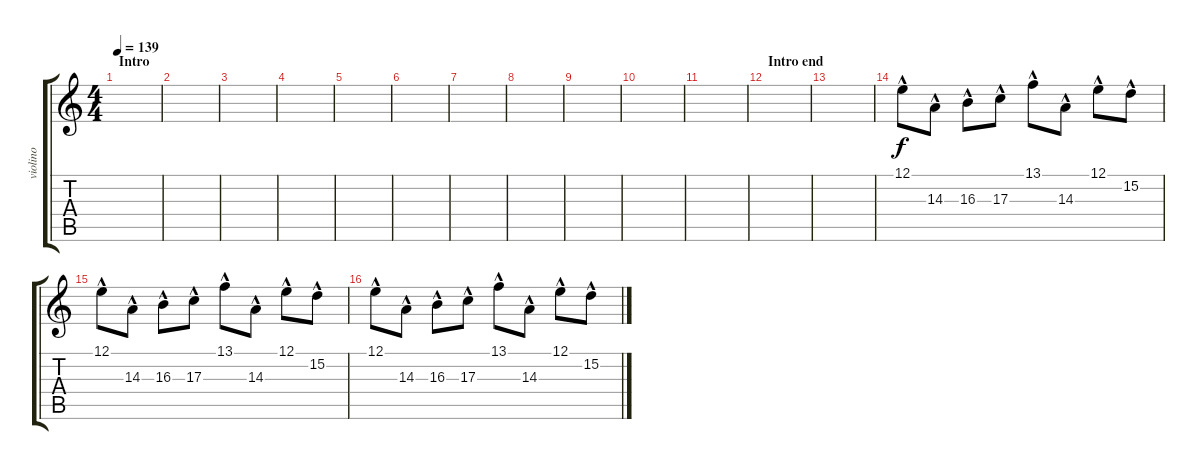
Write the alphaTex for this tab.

\track ("violino" "violino") {instrument violin}
\staff {score tabs}
\tuning (E4 B3 G3 D3 A2 E2) {hide}
\ts (4 4)
\section ("" "Intro")
\tempo 139
\clef g2
\ks c
|
|
|
|
|
|
|
|
|
|
|
\section ("" "Intro end")
|
|
12.1{hac}.8 14.3{hac}.8 16.3{hac}.8 17.3{hac}.8 13.1{hac}.8 14.3{hac}.8 12.1{hac}.8 15.2{hac}.8 |
12.1{hac}.8 14.3{hac}.8 16.3{hac}.8 17.3{hac}.8 13.1{hac}.8 14.3{hac}.8 12.1{hac}.8 15.2{hac}.8 |
12.1{hac}.8 14.3{hac}.8 16.3{hac}.8 17.3{hac}.8 13.1{hac}.8 14.3{hac}.8 12.1{hac}.8 15.2{hac}.8
